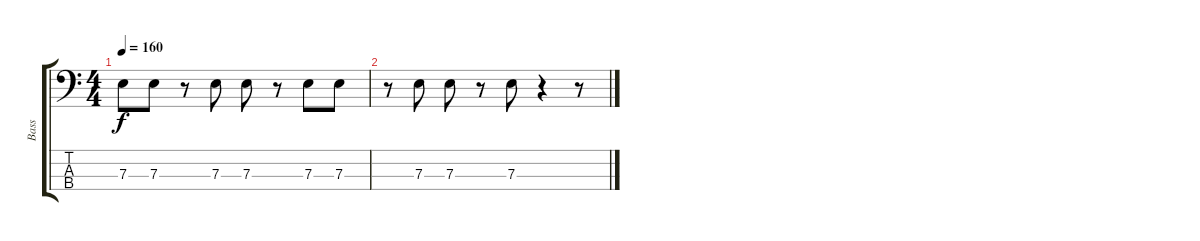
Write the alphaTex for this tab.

\track ("Bass" "Bass") {instrument electricbassfinger}
\staff {score tabs}
\tuning (G2 D2 A1 E1) {hide}
\ts (4 4)
\tempo 160
\clef f4
\ks c
7.3.8{dy f} 7.3.8 r.8 7.3.8 7.3.8 r.8 7.3.8 7.3.8 |
r.8 7.3.8 7.3.8 r.8 7.3.8 r.4 r.8
